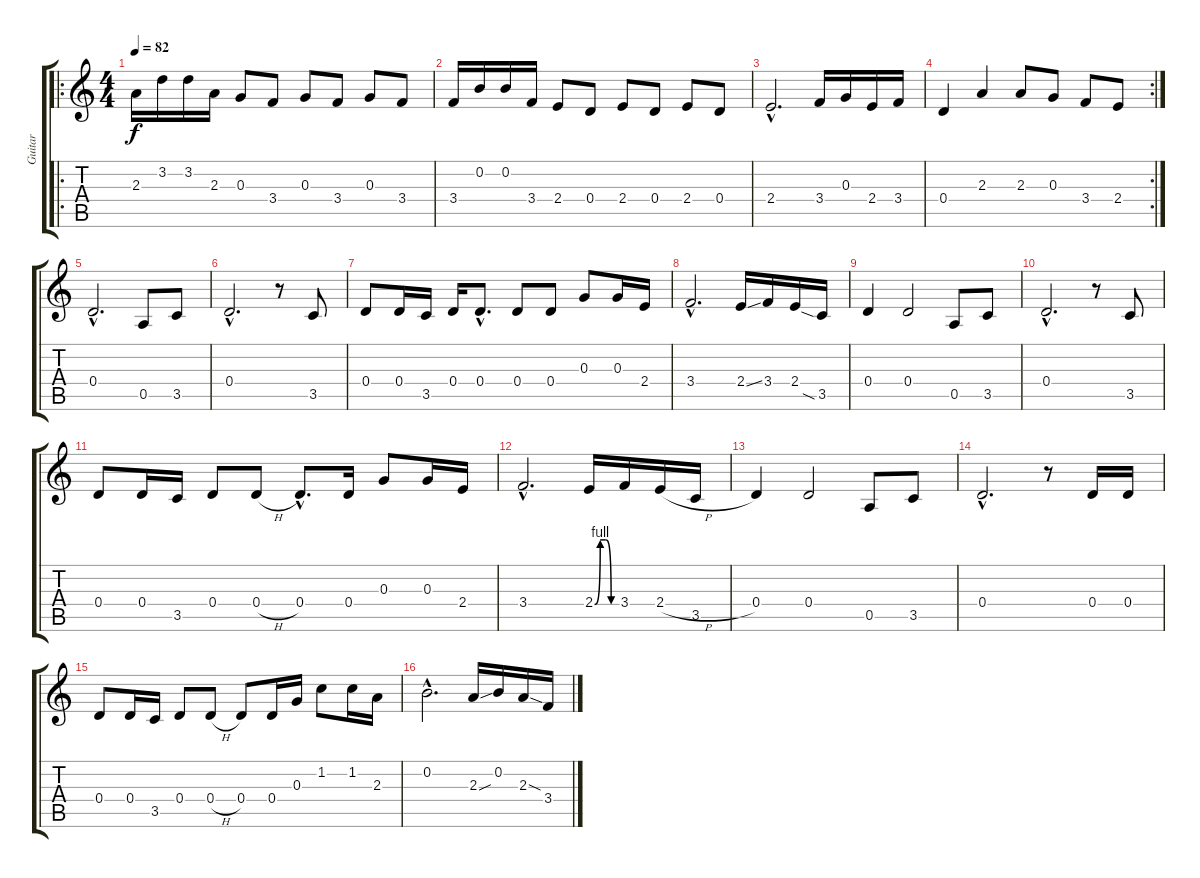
\track ("Guitar" "Guitar") {instrument acousticguitarnylon}
\staff {score tabs}
\tuning (E4 B3 G3 D3 A2 E2) {hide}
\ro
\ts (4 4)
\tempo 82
\clef g2
\ks c
2.3.16{dy f instrument acousticguitarnylon} 3.2.16 3.2.16 2.3.16 0.3.8 3.4.8 0.3.8 3.4.8 0.3.8 3.4.8 |
3.4.16 0.2.16 0.2.16 3.4.16 2.4.8 0.4.8 2.4.8 0.4.8 2.4.8 0.4.8 |
2.4{hac}.2{d} 3.4.16 0.3.16 2.4.16 3.4.16 |
\rc 2
0.4.4 2.3.4 2.3.8 0.3.8 3.4.8 2.4.8 |
0.4{hac}.2{d} 0.5.8 3.5.8 |
0.4{hac}.2{d} r.8 3.5.8 |
0.4.8 0.4.16 3.5.16 0.4.16 0.4{hac}.8{d} 0.4.8 0.4.8 0.3.8 0.3.16 2.4.16 |
3.4{hac}.2{d} 2.4{ss}.16 3.4.16 2.4.16 3.5{sia}.16 |
0.4.4 0.4.2 0.5.8 3.5.8 |
0.4{hac}.2{d} r.8 3.5.8 |
0.4.8 0.4.16 3.5.16 0.4.8 0.4{h}.8 0.4{hac}.8{d} 0.4.16 0.3.8 0.3.16 2.4.16 |
3.4{hac}.2{d} 2.4{be (custom 0 0 15 4 30 4 45 0 60 0)}.16 3.4.16 2.4{h}.16 3.5.16 |
0.4.4 0.4.2 0.5.8 3.5.8 |
0.4{hac}.2{d} r.8 0.4.16 0.4.16 |
0.4.8 0.4.16 3.5.16 0.4.8 0.4{h}.8 0.4.8 0.4.16 0.3.16 1.2.8 1.2.16 2.3.16 |
0.2{hac}.2{d} 2.3{sou}.16 0.2.16 2.3{sod}.16 3.4.16
